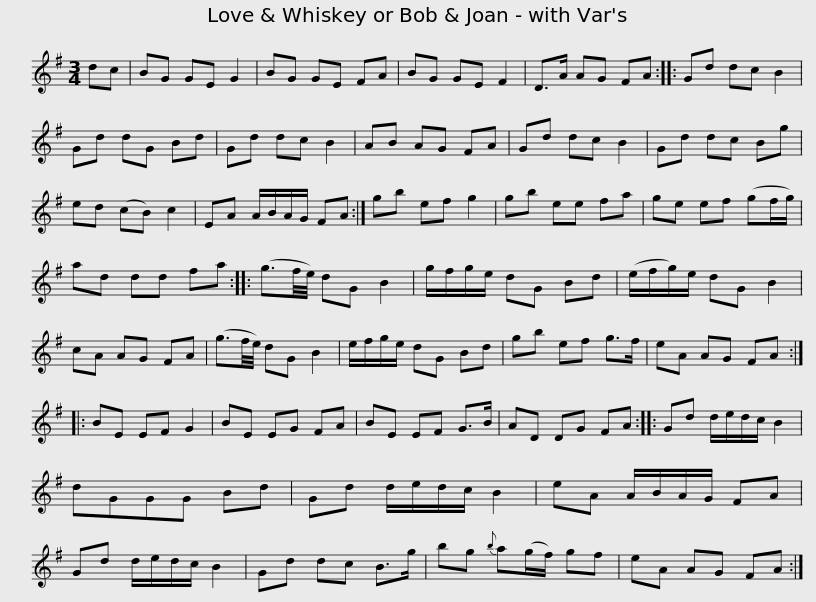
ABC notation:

X:1
L:1/8
M:3/4
I:linebreak $
K:G
V:1 treble
V:1
 dc | BG GE G2 | BG GE FA | BG GE F2 | D>A AG FA :: %5
 Gd dc B2 | Gd dG Bd | Gd dc B2 |$ AB AG FA | Gd dc B2 | %10
 Gd dc Bg | ed (cB) c2 | EA A/B/A/G/ FA :| gb ef g2 | gb ee fa |$ %15
 ge ef (gf/g/) | ad dd fa :: (g3/2f/4e/4) dG B2 | g/f/g/e/ dG Bd | (e/f/g/)e/ dG B2 | %20
 cA AG FA |$ (g3/2f/4e/4) dG B2 | e/f/g/e/ dG Bd | gb ef g>f | eA AG FA :: %25
 BE EF G2 | BE EG FA | BE EF G>B |$ AD DG FA :: Gd d/e/d/c/ B2 | %30
 dGGG Bd | Gd d/e/d/c/ B2 | eA A/B/A/G/ FA | Gd d/e/d/c/ B2 |$ Gd dc B>g | %35
 bg{b} a(g/f/) gf | eA AG FA :| %37
